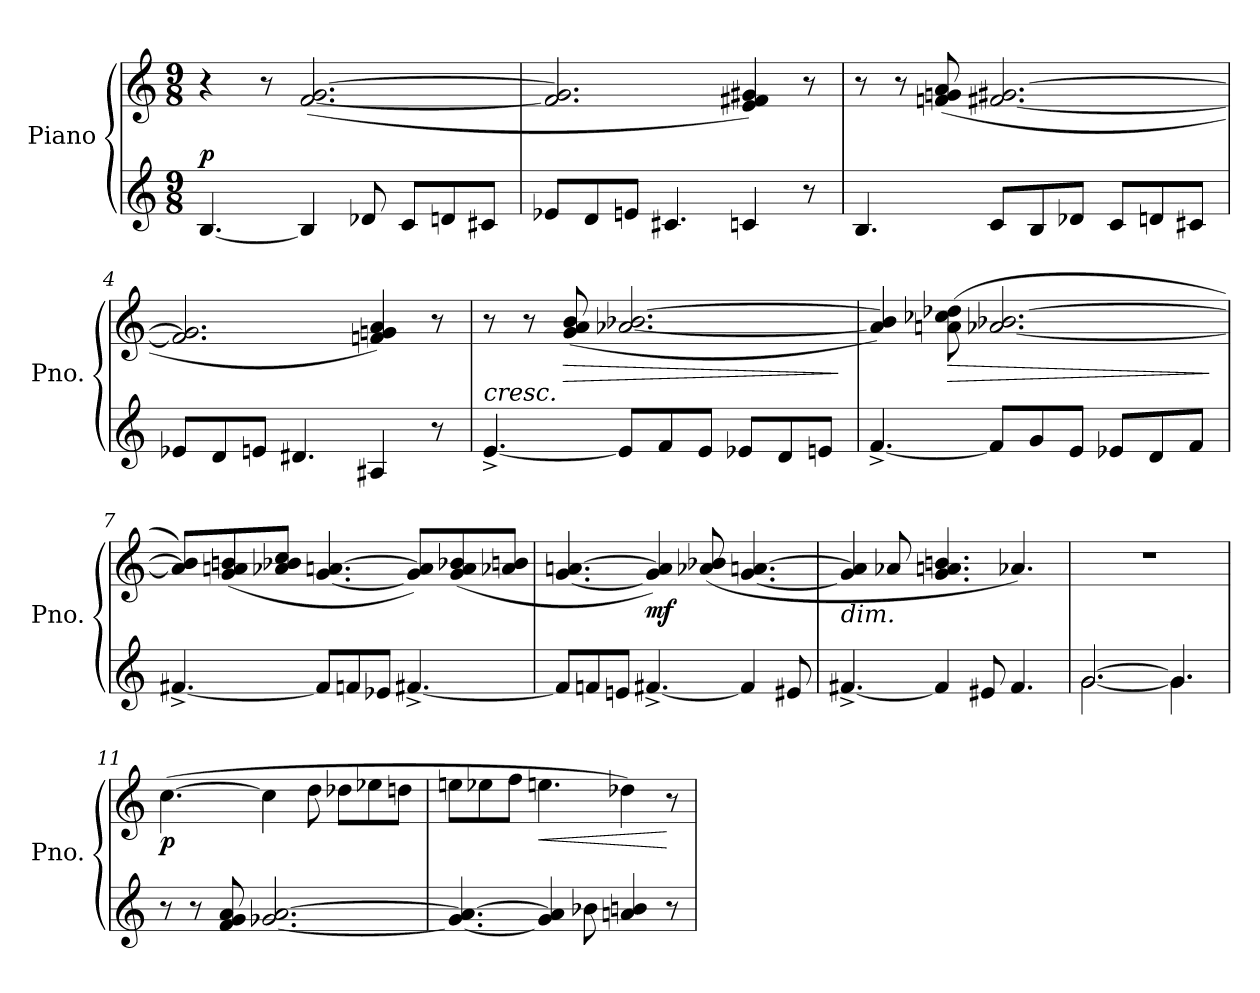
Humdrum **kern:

**kern	**kern	**dynam
*part1	*part1	*part1
*staff2	*staff1	*staff1/2
*I"Piano	*	*
*I'Pno.	*	*
*clefG2	*clefG2	*
*k[]	*k[]	*
*M9/8	*M9/8	*
*MM84	*MM84	*
=1	=1	=1
!	!	!LO:DY:a=2
[4.B/	4r	p
.	8r	.
4B/]	(<[2.f/ [2.g/	.
8d-X/	.	.
8c/L	.	.
8dn/	.	.
8c#X/J	.	.
=2	=2	=2
8e-X/L	2.f/] 2.g/]	.
8d/	.	.
8en/J	.	.
4.c#X/	.	.
4cn/	4e/ 4f#X/ 4g#X/)	.
8r	8r	.
=3	=3	=3
4.B/	8r	.
.	8r	.
.	(<8fn/ 8gn/ 8a/	.
8c/L	[2.f#X/ [2.g#X/	.
8B/	.	.
8d-X/J	.	.
8c/L	.	.
8dn/	.	.
8c#X/J	.	.
!!LO:LB:g=z
=4	=4	=4
8e-X/L	2.f#/] 2.g#/]	.
8d/	.	.
8en/J	.	.
4.d#X/	.	.
4A#X/	4fn/ 4gn/ 4a/)	.
8r	8r	.
=5	=5	=5
!LO:TX:a:i:t=cresc.	!	!
[4.e^/	8r	.
.	8r	.
!	!	!LO:HP:b
.	(>8g/ 8a/ 8b/	>
8e/L]	[2.a-X/ [2.b-X/	.
8f/	.	.
8e/J	.	.
8e-X/L	.	.
8d/	.	.
8en/J	.	.
.	.	]
=6	=6	=6
[4.f^/	4a-/] 4b-/])	.
!	!	!LO:HP:b
.	(>8an\ 8cc-X\ 8dd-X\	>
8f/L]	[2.a-X/ [2.b-X/	.
8g/	.	.
8e/J	.	.
8e-X/L	.	.
8d/	.	.
8f/J	.	.
.	.	]
!!LO:LB:g=z
=7	=7	=7
[4.f#X^/	8a-/] 8b-/]L)	.
.	(>8g/ 8an/ 8bn/	.
.	8a-X/ 8b-X/ 8cc/J	.
8f#/L]	[4.g/ [4.an/	.
8fn/	.	.
8e-X/J	.	.
[4.f#X^/	8g/] 8a/]L)	.
.	(<8g/ 8a/ 8b-X/	.
.	8a-X/ 8bn/J	.
=8	=8	=8
8f#/L]	[4.g/ [4.an/	.
8fn/	.	.
8en/J	.	.
!	!	!LO:DY:b
[4.f#X^/	4g/] 4a/])	mf
.	(<8a-X/ 8b-X/	.
4f#/]	[4.g/ [4.an/	.
8e#X/	.	.
=9	=9	=9
!	!LO:TX:b:i:t=dim.	!
[4.f#X^/	4g/] 4a/]	.
.	8a-X/	.
4f#/]	4.g/ 4.an/ 4.bn/	.
8e#X/	.	.
4.f#/	4.a-X/)	.
!!LO:LB:g=z
=10	=10	=10
*^	*	*
[2.g/	[2.g\	8%9r	.
4.g/]	4.g\]	.	.
=11	=11	=11	=11
!	!	!	!LO:DY:b
*v	*v	*	*
8r	(>[4.cc\	p
8r	.	.
8f/ 8g/ 8a/	.	.
[2.g-X/ [2.a/	4cc\]	.
.	8dd\	.
.	8dd-X\L	.
.	8ee-X\	.
.	8ddn\J	.
=12	=12	=12
4.g-/_ 4.a/_	8een\L	.
.	8ee-X\	.
.	8ff\J	.
!	!	!LO:HP:b
4g-/] 4a/]	4.een\	<
8b-X\	.	.
4an/ 4bn/	4dd-X\)	.
8r	8r	[
=	=	=
*-	*-	*-
